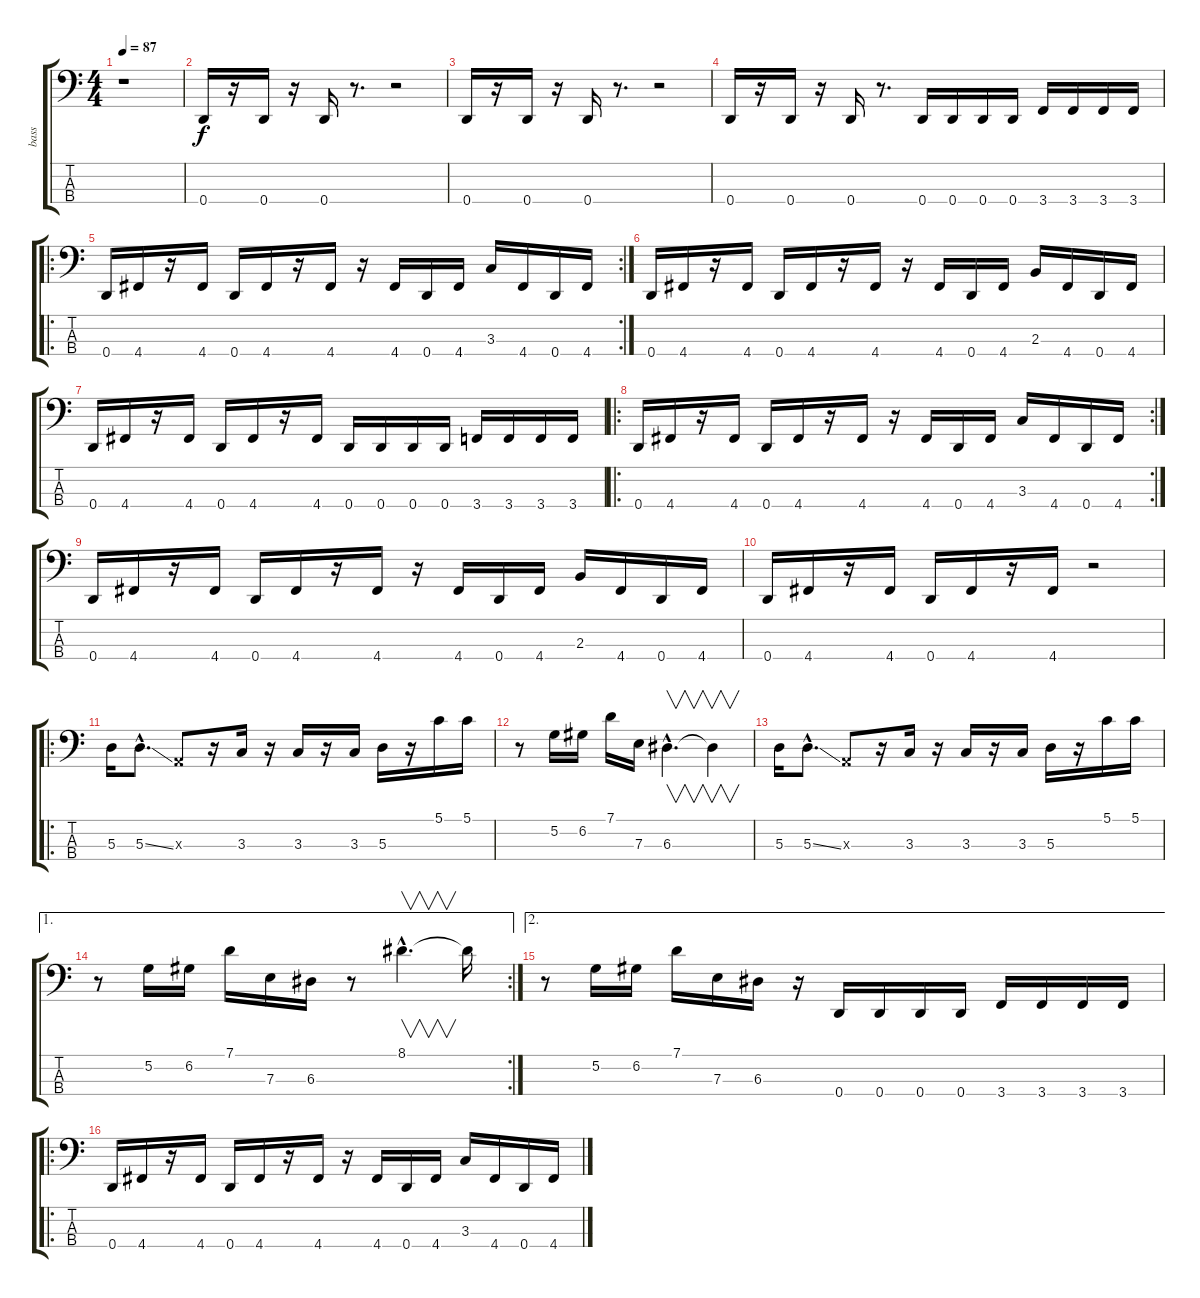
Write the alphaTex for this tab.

\track ("bass" "bass") {instrument electricbassfinger}
\staff {score tabs}
\tuning (G2 D2 A1 D1) {hide}
\ts (4 4)
\tempo 87
\clef f4
\ks c
r.1{dy f instrument electricbassfinger} |
0.4.16 r.16 0.4.16 r.16 0.4.16 r.8{d} r.2 |
0.4.16 r.16 0.4.16 r.16 0.4.16 r.8{d} r.2 |
0.4.16 r.16 0.4.16 r.16 0.4.16 r.8{d} 0.4.16 0.4.16 0.4.16 0.4.16 3.4.16 3.4.16 3.4.16 3.4.16 |
\ro
\rc 2
0.4.16 4.4.16 r.16 4.4.16 0.4.16 4.4.16 r.16 4.4.16 r.16 4.4.16 0.4.16 4.4.16 3.3.16 4.4.16 0.4.16 4.4.16 |
0.4.16 4.4.16 r.16 4.4.16 0.4.16 4.4.16 r.16 4.4.16 r.16 4.4.16 0.4.16 4.4.16 2.3.16 4.4.16 0.4.16 4.4.16 |
0.4.16 4.4.16 r.16 4.4.16 0.4.16 4.4.16 r.16 4.4.16 0.4.16 0.4.16 0.4.16 0.4.16 3.4.16 3.4.16 3.4.16 3.4.16 |
\ro
\rc 2
0.4.16 4.4.16 r.16 4.4.16 0.4.16 4.4.16 r.16 4.4.16 r.16 4.4.16 0.4.16 4.4.16 3.3.16 4.4.16 0.4.16 4.4.16 |
0.4.16 4.4.16 r.16 4.4.16 0.4.16 4.4.16 r.16 4.4.16 r.16 4.4.16 0.4.16 4.4.16 2.3.16 4.4.16 0.4.16 4.4.16 |
0.4.16 4.4.16 r.16 4.4.16 0.4.16 4.4.16 r.16 4.4.16 r.2 |
\ro
5.3.16 5.3{ss hac}.8{d} 0.3{x}.8 r.16 3.3.16 r.16 3.3.16 r.16 3.3.16 5.3.16 r.16 5.1.16 5.1.16 |
r.8 5.2.16 6.2.16 7.1.16 7.3.16 6.3{hac}.4{v d} 6.3{t}.4{v} |
5.3.16 5.3{ss hac}.8{d} 0.3{x}.8 r.16 3.3.16 r.16 3.3.16 r.16 3.3.16 5.3.16 r.16 5.1.16 5.1.16 |
\ae 1
\rc 2
r.8 5.2.16 6.2.16 7.1.16 7.3.16 6.3.16 r.8 8.1{hac}.4{v d} 8.1{t}.16 |
\ae 2
r.8 5.2.16 6.2.16 7.1.16 7.3.16 6.3.16 r.16 0.4.16 0.4.16 0.4.16 0.4.16 3.4.16 3.4.16 3.4.16 3.4.16 |
\ro
0.4.16 4.4.16 r.16 4.4.16 0.4.16 4.4.16 r.16 4.4.16 r.16 4.4.16 0.4.16 4.4.16 3.3.16 4.4.16 0.4.16 4.4.16
